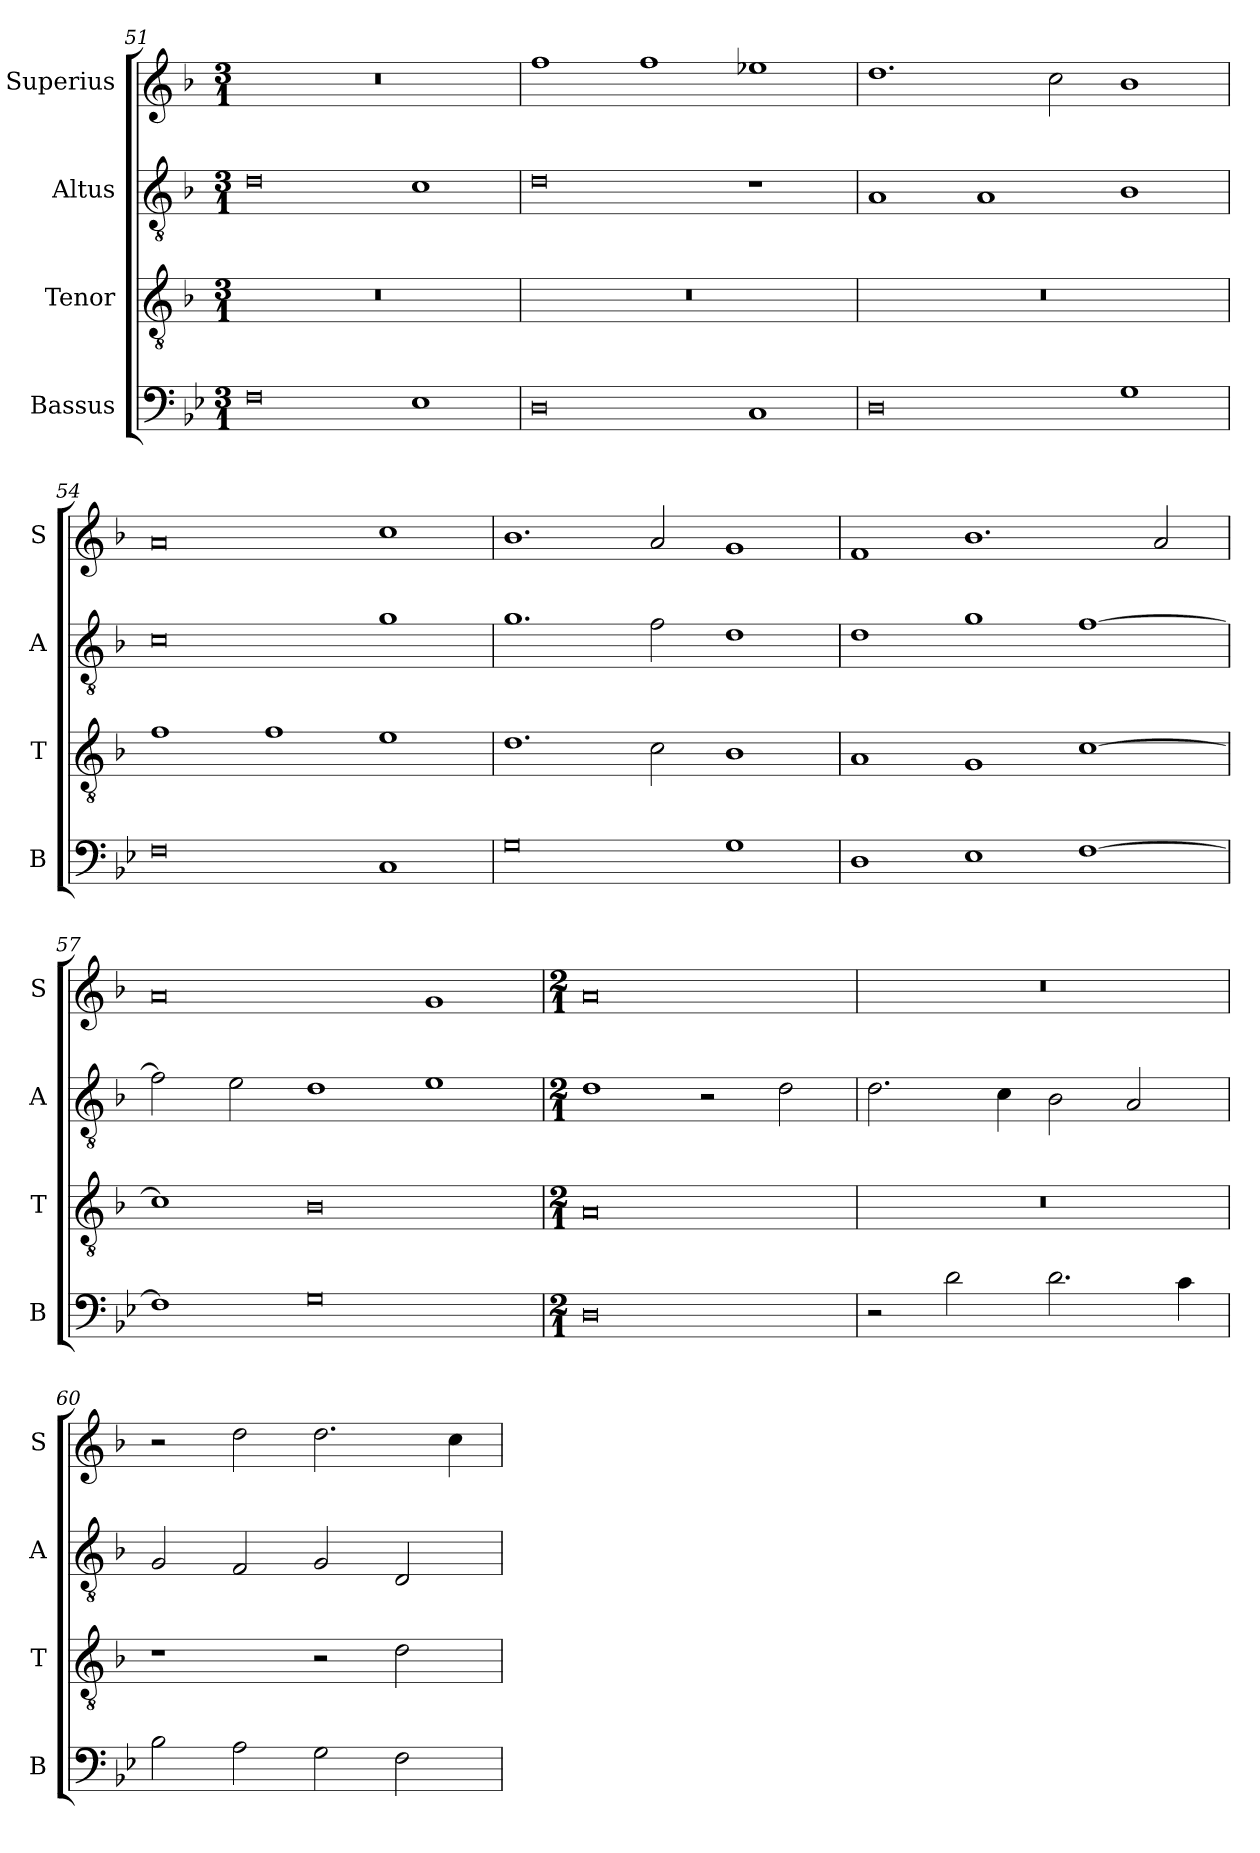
**kern	**kern	**kern	**kern
*part4	*part3	*part2	*part1
*staff4	*staff3	*staff2	*staff1
*I"Bassus	*I"Tenor	*I"Altus	*I"Superius
*I'B	*I'T	*I'A	*I'S
*clefF4	*clefGv2	*clefGv2	*clefG2
*k[b-e-]	*k[b-]	*k[b-]	*k[b-]
*M3/1	*M3/1	*M3/1	*M3/1
=51	=51	=51	=51
0F	0.r	0d	0.r
1E-	.	1c	.
=52	=52	=52	=52
0D	0.r	0d	1ff
.	.	.	1ff
1C	.	1r	1ee-X
=53	=53	=53	=53
0D	0.r	1A	1.dd
.	.	1A	.
.	.	.	2cc\
1G	.	1B-	1b-
=54	=54	=54	=54
0F	1f	0c	0a
.	1f	.	.
1C	1e	1g	1cc
=55	=55	=55	=55
0G	1.d	1.g	1.b-
.	2c\	2f\	2a/
1G	1B-	1d	1g
=56	=56	=56	=56
1D	1A	1d	1f
1E-	1G	1g	1.b-
[1F	[1c	[1f	.
.	.	.	2a/
=57	=57	=57	=57
1F]	1c]	2f\]	0a
.	.	2e\	.
0G	0B-	1d	.
.	.	1e	1g
=58	=58	=58	=58
*M2/1	*M2/1	*M2/1	*M2/1
0D	0A	1d	0a
.	.	2r	.
.	.	2d\	.
=59	=59	=59	=59
2r	0r	2.d\	0r
2d\	.	.	.
.	.	4c\	.
2.d\	.	2B-\	.
.	.	2A/	.
4c\	.	.	.
=60	=60	=60	=60
2B-\	1r	2G/	2r
2A\	.	2F/	2dd\
2G\	2r	2G/	2.dd\
2F\	2d\	2D/	.
.	.	.	4cc\
=	=	=	=
*-	*-	*-	*-
